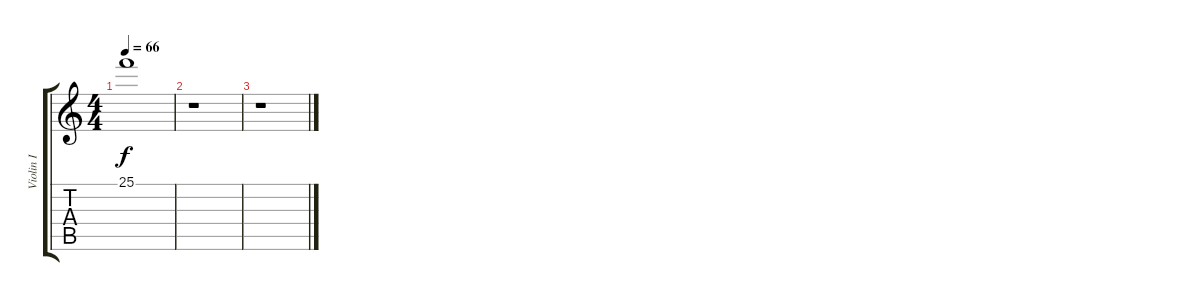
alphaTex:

\track ("Violin I" "Violin I") {instrument stringensemble1}
\staff {score tabs}
\tuning (E4 B3 G3 D3 A2 E2) {hide}
\ts (4 4)
\tempo 66
\clef g2
\ks c
25.1{t}.1{dy f} |
r.1 |
r.1
